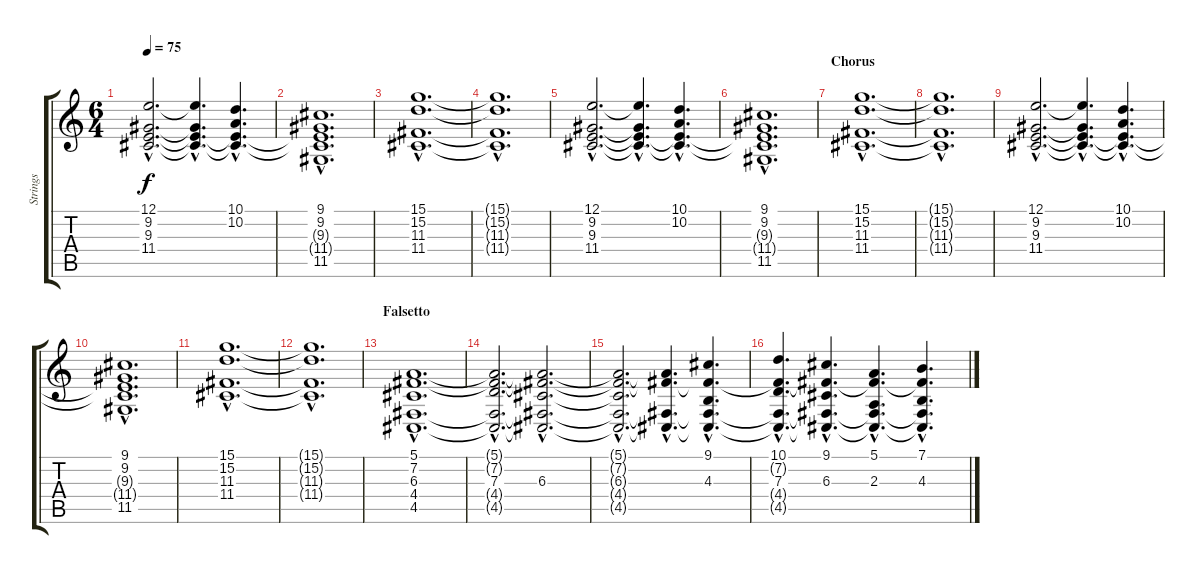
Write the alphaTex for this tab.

\track ("Strings" "Strings") {instrument stringensemble2}
\staff {score tabs}
\tuning (E4 B3 G3 D3 A2 E2) {hide}
\ts (6 4)
\tempo 75
\clef g2
\ks c
(12.1{hac} 9.2{hac} 9.3{hac} 11.4{hac}).2{d dy f} (12.1{hac t} 9.2{hac t} 9.3{hac t} 11.4{hac t}).4{d} (10.1{hac} 10.2{hac} 9.3{hac t} 11.4{hac t}).4{d} |
(9.1{hac} 9.2{hac} 9.3{hac t} 11.4{hac t} 11.5{hac}).1{d} |
(15.1{hac} 15.2{hac} 11.3{hac} 11.4{hac}).1{d} |
(15.1{hac t} 15.2{hac t} 11.3{hac t} 11.4{hac t}).1{d} |
(12.1{hac} 9.2{hac} 9.3{hac} 11.4{hac}).2{d} (12.1{hac t} 9.2{hac t} 9.3{hac t} 11.4{hac t}).4{d} (10.1{hac} 10.2{hac} 9.3{hac t} 11.4{hac t}).4{d} |
(9.1{hac} 9.2{hac} 9.3{hac t} 11.4{hac t} 11.5{hac}).1{d} |
\section ("" "Chorus")
(15.1{hac} 15.2{hac} 11.3{hac} 11.4{hac}).1{d} |
(15.1{hac t} 15.2{hac t} 11.3{hac t} 11.4{hac t}).1{d} |
(12.1{hac} 9.2{hac} 9.3{hac} 11.4{hac}).2{d} (12.1{hac t} 9.2{hac t} 9.3{hac t} 11.4{hac t}).4{d} (10.1{hac} 10.2{hac} 9.3{hac t} 11.4{hac t}).4{d} |
(9.1{hac} 9.2{hac} 9.3{hac t} 11.4{hac t} 11.5{hac}).1{d} |
(15.1{hac} 15.2{hac} 11.3{hac} 11.4{hac}).1{d} |
(15.1{hac t} 15.2{hac t} 11.3{hac t} 11.4{hac t}).1{d} |
\section ("" "Falsetto")
(5.1{hac} 7.2{hac} 6.3{hac} 4.4{hac} 4.5{hac}).1{d} |
(5.1{hac t} 7.2{hac t} 7.3{hac} 4.4{hac t} 4.5{hac t}).2{d} (5.1{hac t} 7.2{hac t} 6.3{hac} 4.4{hac t} 4.5{hac t}).2{d} |
(5.1{hac t} 7.2{hac t} 6.3{hac t} 4.4{hac t} 4.5{hac t}).2{d} (5.1{hac t} 7.2{hac t} 4.4{hac t} 4.5{hac t}).4{d} (9.1{hac} 7.2{hac t} 4.3{hac} 4.4{hac t} 4.5{hac t}).4{d} |
(10.1{hac} 7.2{hac t} 7.3{hac} 4.4{hac t} 4.5{hac t}).4{d} (9.1{hac} 7.2{hac t} 6.3{hac} 4.4{hac t} 4.5{hac t}).4{d} (5.1{hac} 7.2{hac t} 2.3{hac} 4.4{hac t} 4.5{hac t}).4{d} (7.1{hac} 7.2{hac t} 4.3{hac} 4.4{hac t} 4.5{hac t}).4{d}
